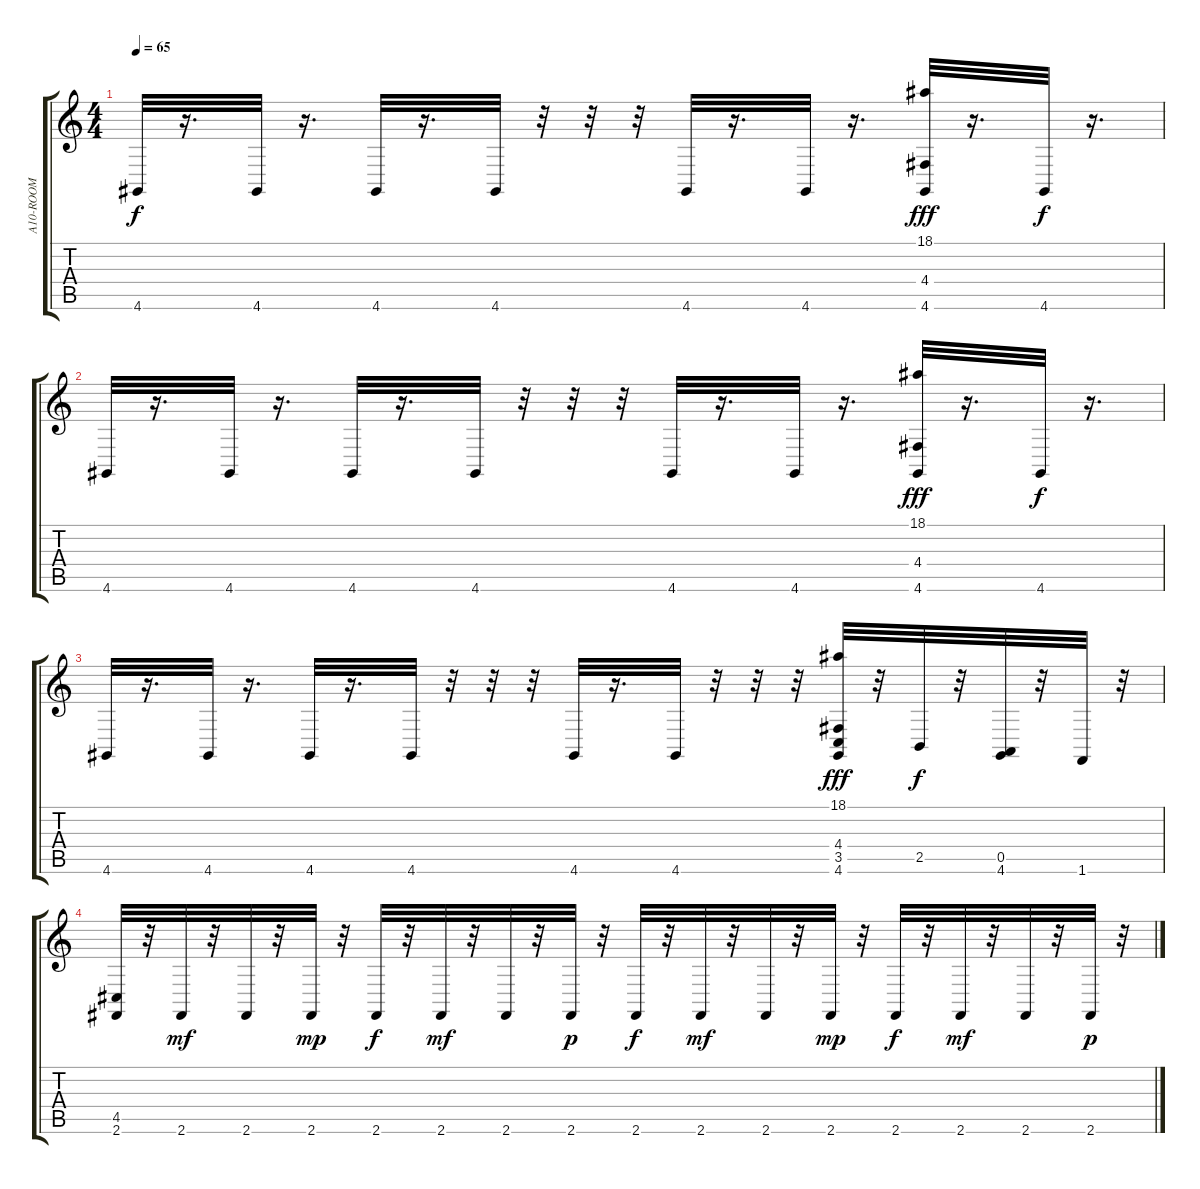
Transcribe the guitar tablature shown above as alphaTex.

\track ("A10-ROOM        " "A10-ROOM  ") {instrument celesta}
\staff {score tabs}
\tuning (E4 B3 G3 D3 A2 E2) {hide}
\ts (4 4)
\tempo 65
\clef g2
\ks c
4.6.32{dy f} r.16{d} 4.6.32 r.16{d} 4.6.32 r.16{d} 4.6.32 r.32 r.32 r.32 4.6.32 r.16{d} 4.6.32 r.16{d} (18.1 4.4 4.6).32{dy fff} r.16{d} 4.6.32{dy f} r.16{d} |
4.6.32 r.16{d} 4.6.32 r.16{d} 4.6.32 r.16{d} 4.6.32 r.32 r.32 r.32 4.6.32 r.16{d} 4.6.32 r.16{d} (18.1 4.4 4.6).32{dy fff} r.16{d} 4.6.32{dy f} r.16{d} |
4.6.32 r.16{d} 4.6.32 r.16{d} 4.6.32 r.16{d} 4.6.32 r.32 r.32 r.32 4.6.32 r.16{d} 4.6.32 r.32 r.32 r.32 (18.1 4.4 3.5 4.6).32{dy fff} r.32 2.5.32{dy f} r.32 (0.5 4.6).32 r.32 1.6.32 r.32 |
(4.5 2.6).32 r.32 2.6.32{dy mf} r.32 2.6.32 r.32 2.6.32{dy mp} r.32 2.6.32{dy f} r.32 2.6.32{dy mf} r.32 2.6.32 r.32 2.6.32{dy p} r.32 2.6.32{dy f} r.32 2.6.32{dy mf} r.32 2.6.32 r.32 2.6.32{dy mp} r.32 2.6.32{dy f} r.32 2.6.32{dy mf} r.32 2.6.32 r.32 2.6.32{dy p} r.32
